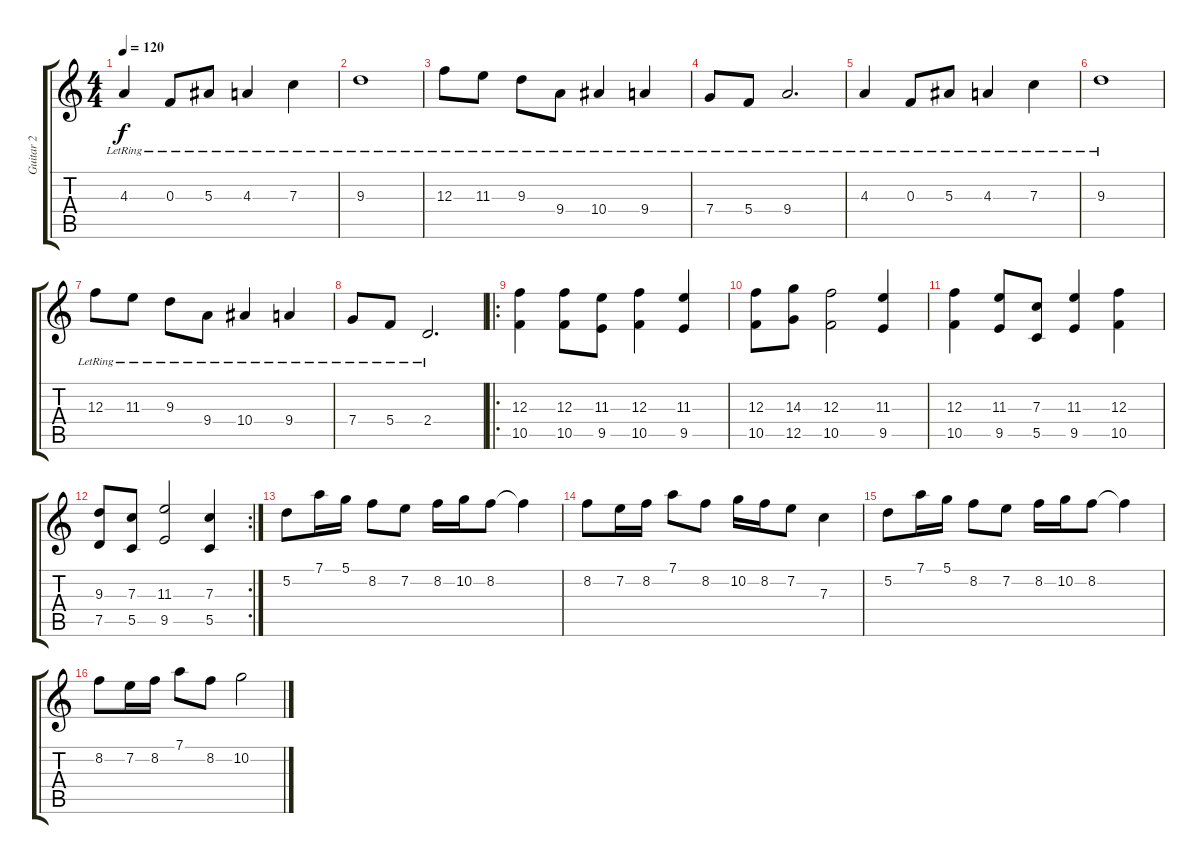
\track ("Guitar 2" "Guitar 2") {instrument acousticguitarsteel}
\staff {score tabs}
\tuning (D4 A3 F3 C3 G2 D2) {hide}
\ts (4 4)
\tempo 120
\clef g2
\ks c
4.3{lr}.4{dy f} 0.3{lr}.8 5.3{lr}.8 4.3{lr}.4 7.3{lr}.4 |
9.3{lr}.1 |
12.3{lr}.8 11.3{lr}.8 9.3{lr}.8 9.4{lr}.8 10.4{lr}.4 9.4{lr}.4 |
7.4{lr}.8 5.4{lr}.8 9.4{lr}.2{d} |
4.3{lr}.4 0.3{lr}.8 5.3{lr}.8 4.3{lr}.4 7.3{lr}.4 |
9.3{lr}.1 |
12.3{lr}.8 11.3{lr}.8 9.3{lr}.8 9.4{lr}.8 10.4{lr}.4 9.4{lr}.4 |
7.4{lr}.8 5.4{lr}.8 2.4{lr}.2{d} |
\ro
(12.3 10.5).4{instrument distortionguitar} (12.3 10.5).8 (11.3 9.5).8 (12.3 10.5).4 (11.3 9.5).4 |
(12.3 10.5).8 (14.3 12.5).8 (12.3 10.5).2 (11.3 9.5).4 |
(12.3 10.5).4 (11.3 9.5).8 (7.3 5.5).8 (11.3 9.5).4 (12.3 10.5).4 |
\rc 2
(9.3 7.5).8 (7.3 5.5).8 (11.3 9.5).2 (7.3 5.5).4 |
5.2.8 7.1.16 5.1.16 8.2.8 7.2.8 8.2.16 10.2.16 8.2.8 8.2{t}.4 |
8.2.8 7.2.16 8.2.16 7.1.8 8.2.8 10.2.16 8.2.16 7.2.8 7.3.4 |
5.2.8 7.1.16 5.1.16 8.2.8 7.2.8 8.2.16 10.2.16 8.2.8 8.2{t}.4 |
8.2.8 7.2.16 8.2.16 7.1.8 8.2.8 10.2.2
